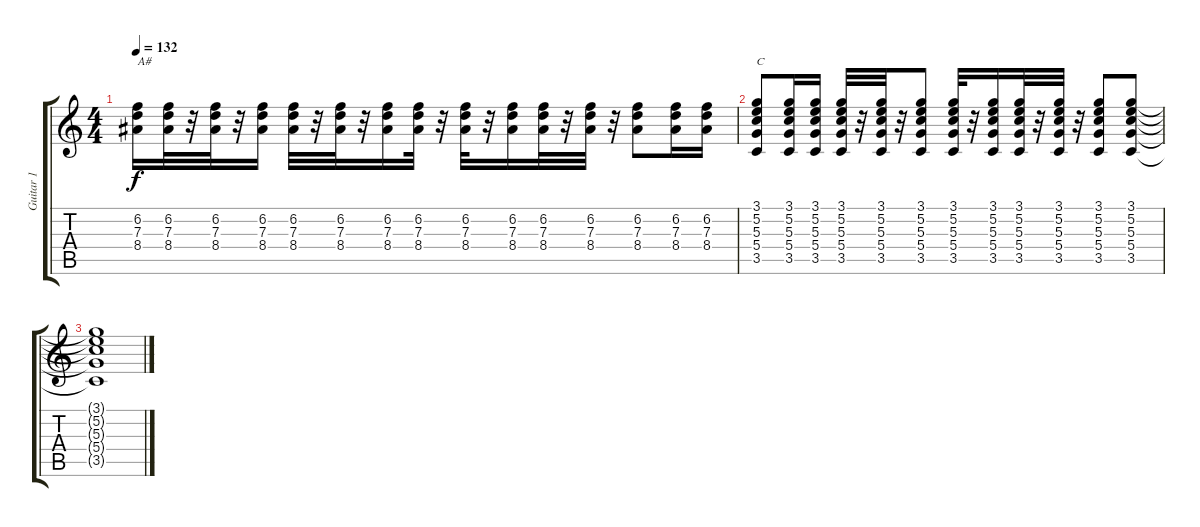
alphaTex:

\track ("Guitar 1" "Guitar 1") {instrument distortionguitar}
\staff {score tabs}
\tuning (E4 B3 G3 D3 A2 E2) {hide}
\ts (4 4)
\tempo 132
\clef g2
\ks c
(6.2 7.3 8.4).16{txt "A#" dy f} (6.2 7.3 8.4).32 r.32 (6.2 7.3 8.4).32 r.32 (6.2 7.3 8.4).16 (6.2 7.3 8.4).32 r.32 (6.2 7.3 8.4).32 r.32 (6.2 7.3 8.4).16 (6.2 7.3 8.4).32 r.32 (6.2 7.3 8.4).32 r.32 (6.2 7.3 8.4).16 (6.2 7.3 8.4).32 r.32 (6.2 7.3 8.4).32 r.32 (6.2 7.3 8.4).8 (6.2 7.3 8.4).16 (6.2 7.3 8.4).16 |
(3.1 5.2 5.3 5.4 3.5).8{txt "C"} (3.1 5.2 5.3 5.4 3.5).16 (3.1 5.2 5.3 5.4 3.5).16 (3.1 5.2 5.3 5.4 3.5).32 r.32 (3.1 5.2 5.3 5.4 3.5).32 r.32 (3.1 5.2 5.3 5.4 3.5).8 (3.1 5.2 5.3 5.4 3.5).32 r.32 (3.1 5.2 5.3 5.4 3.5).16 (3.1 5.2 5.3 5.4 3.5).32 r.32 (3.1 5.2 5.3 5.4 3.5).32 r.32 (3.1 5.2 5.3 5.4 3.5).8 (3.1 5.2 5.3 5.4 3.5).8 |
(3.1{t} 5.2{t} 5.3{t} 5.4{t} 3.5{t}).1
